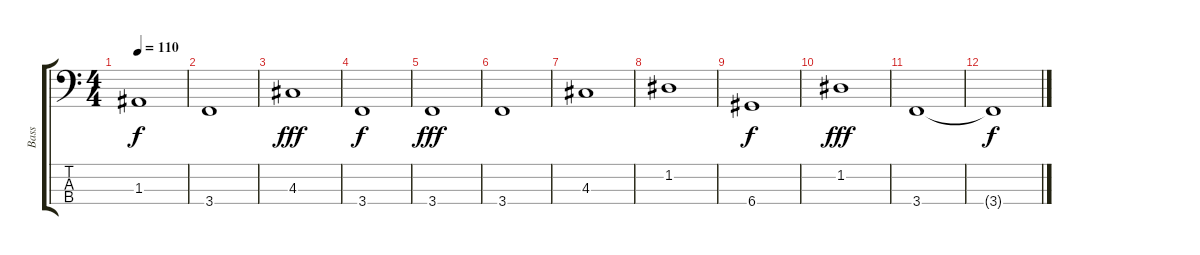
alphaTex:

\track ("Bass" "Bass") {instrument electricbassfinger}
\staff {score tabs}
\tuning (G2 D2 A1 D1) {hide}
\ts (4 4)
\tempo 110
\clef f4
\ks c
1.3.1{dy f} |
3.4.1 |
4.3.1{dy fff} |
3.4.1{dy f} |
3.4.1{dy fff} |
3.4.1 |
4.3.1 |
1.2.1 |
6.4.1{dy f} |
1.2.1{dy fff} |
3.4.1 |
3.4{t}.1{dy f}
